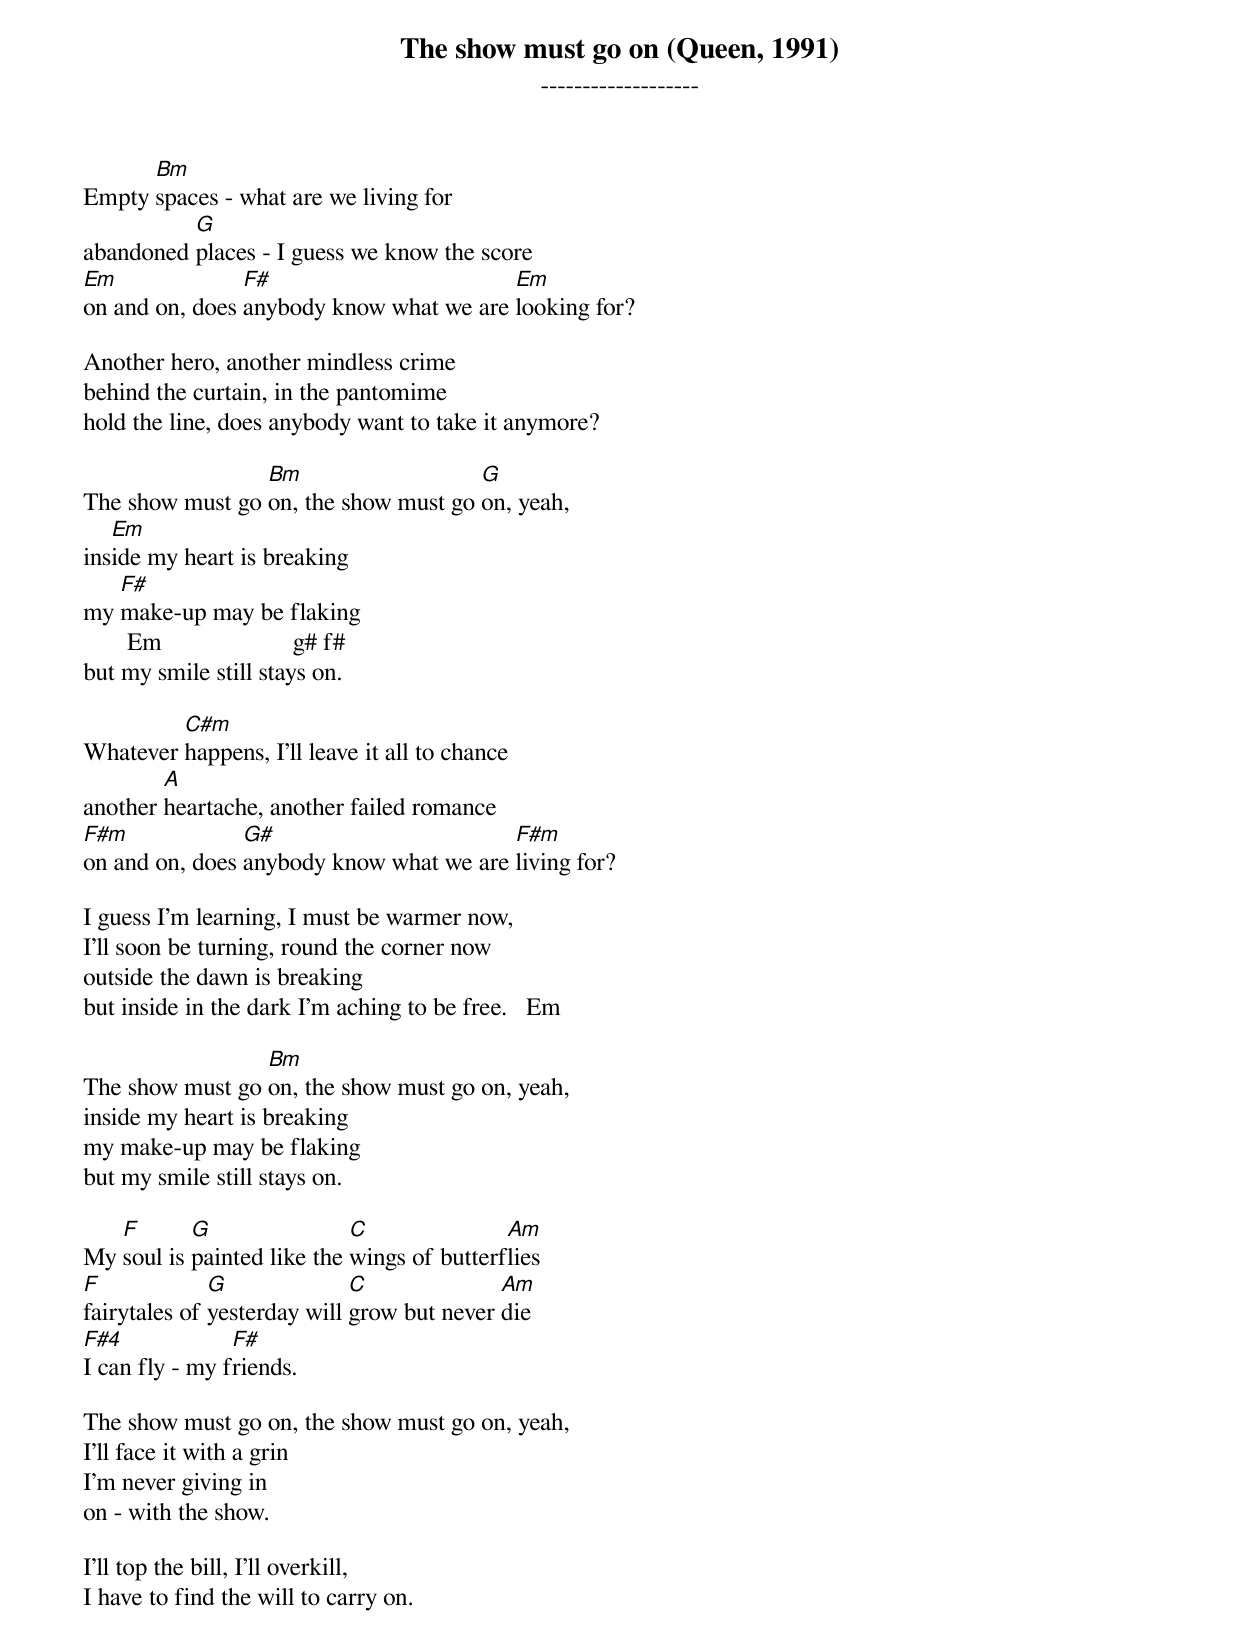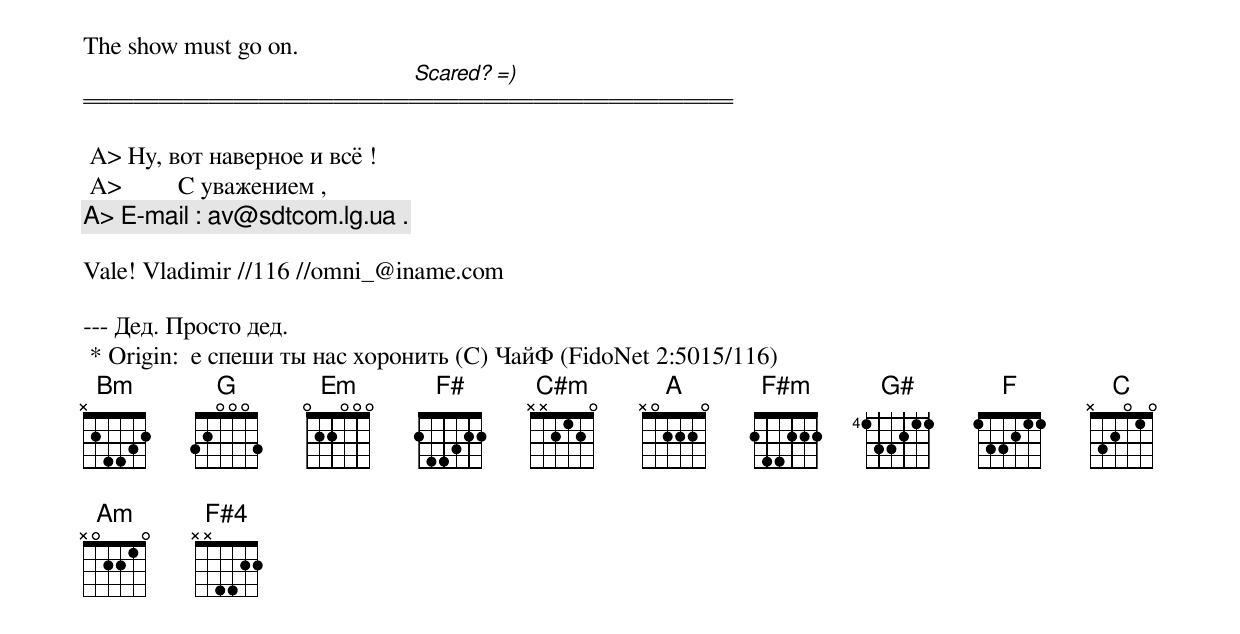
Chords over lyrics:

 The show must go on (Queen, 1991)
 -------------------

      Bm
Empty spaces - what are we living for
          G
abandoned places - I guess we know the score
Em              F#                       Em
on and on, does anybody know what we are looking for?

Another hero, another mindless crime
behind the curtain, in the pantomime
hold the line, does anybody want to take it anymore?

                 Bm                   G
The show must go on, the show must go on, yeah,
   Em
inside my heart is breaking
   F#
my make-up may be flaking
       Em                     g# f#
but my smile still stays on.

         C#m
Whatever happens, I'll leave it all to chance
        A
another heartache, another failed romance
F#m             G#                       F#m
on and on, does anybody know what we are living for?

I guess I'm learning, I must be warmer now,
I'll soon be turning, round the corner now
outside the dawn is breaking
but inside in the dark I'm aching to be free.   Em

                 Bm
The show must go on, the show must go on, yeah,
inside my heart is breaking
my make-up may be flaking
but my smile still stays on.

   F       G                C               Am
My soul is painted like the wings of butterflies
F             G              C              Am
fairytales of yesterday will grow but never die
F#4             F#
I can fly - my friends.

The show must go on, the show must go on, yeah,
I'll face it with a grin
I'm never giving in
on - with the show.

I'll top the bill, I'll overkill,
I have to find the will to carry on.

The show must go on.
═════════════[ Scared? =) ]═════════════

 A> Hy, вот навеpное и всё !
 A>         С yважением ,
 A> E-mail : av@sdtcom.lg.ua .

Vale! Vladimir //116 //omni_@iname.com

--- Дед. Пpосто дед.
 * Origin:  е спеши ты нас хоpонить (С) ЧайФ (FidoNet 2:5015/116)
